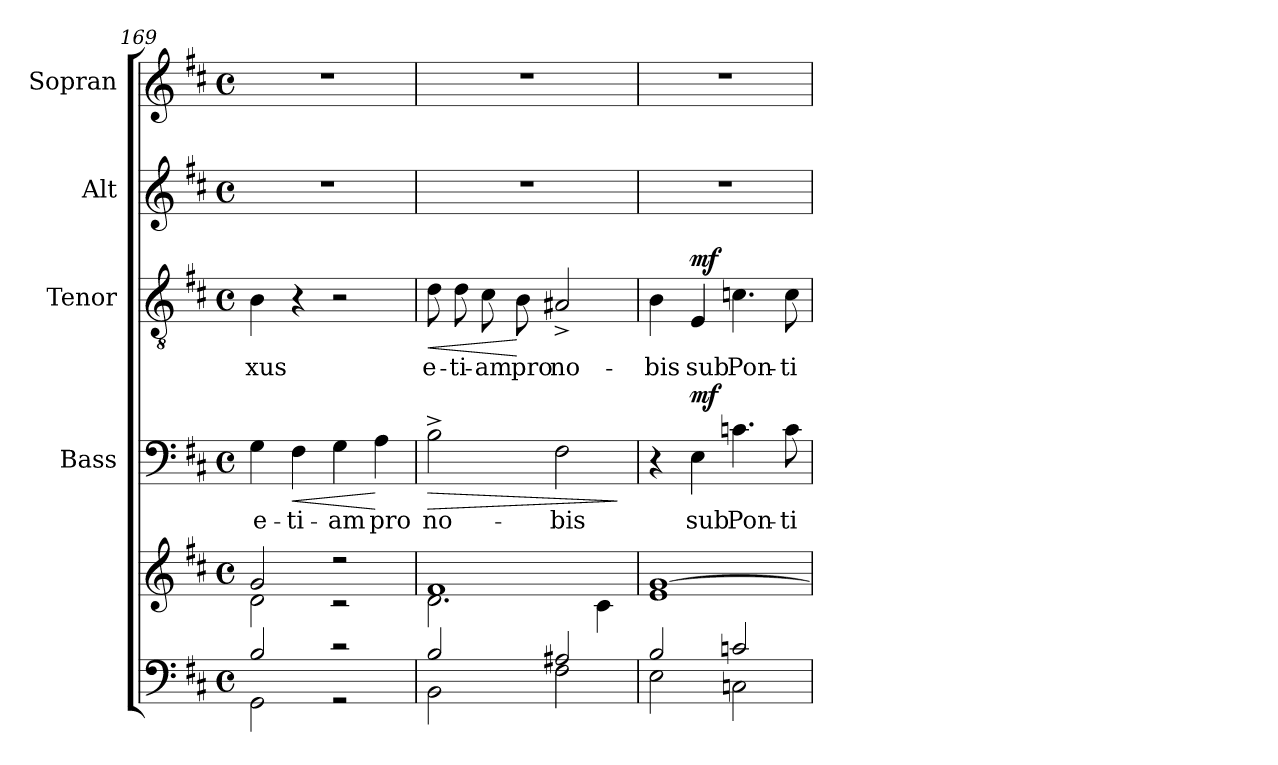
**kern	**kern	**kern	**text	**dynam	**kern	**text	**dynam	**kern	**kern
*part5	*part5	*part4	*part4	*part4	*part3	*part3	*part3	*part2	*part1
*staff6	*staff5	*staff4	*staff4	*staff4	*staff3	*staff3	*staff3	*staff2	*staff1
*	*	*I"Bass	*	*	*I"Tenor	*	*	*I"Alt	*I"Sopran
*	*	*I'B.	*	*	*I'T.	*	*	*I'A.	*I'S.
*clefF4	*clefG2	*clefF4	*	*	*clefGv2	*	*	*clefG2	*clefG2
*k[f#c#]	*k[f#c#]	*k[f#c#]	*	*	*k[f#c#]	*	*	*k[f#c#]	*k[f#c#]
*D:	*D:	*D:	*	*	*D:	*	*	*D:	*D:
*M4/4	*M4/4	*M4/4	*	*	*M4/4	*	*	*M4/4	*M4/4
*met(c)	*met(c)	*met(c)	*	*	*met(c)	*	*	*met(c)	*met(c)
=169	=169	=169	=169	=169	=169	=169	=169	=169	=169
*^	*^	*	*	*	*	*	*	*	*
!	!	!	!	!	!LO:LY:b	!	!	!LO:LY:b	!	!	!
2B/	2GG\	2g/	2d\	4G\	e-	.	4B\	-xus	.	1r	1r
!	!	!	!	!	!LO:LY:b	!LO:HP:b	!	!	!	!	!
.	.	.	.	4F#\	-ti-	<	4r	.	.	.	.
!	!	!	!	!	!LO:LY:b	!	!	!	!	!	!
2r	2r	2r	2r	4G\	-am	.	2r	.	.	.	.
!	!	!	!	!	!LO:LY:b	!	!	!	!	!	!
.	.	.	.	4A\	pro	[	.	.	.	.	.
=170	=170	=170	=170	=170	=170	=170	=170	=170	=170	=170	=170
!	!	!	!	!	!LO:LY:b	!LO:HP:b	!	!LO:LY:b	!LO:HP:b	!	!
2B/	2BB\	1f#	2.d\	2B^>\	no-	>	8d\	e-	<	1r	1r
!	!	!	!	!	!	!	!	!LO:LY:b	!	!	!
.	.	.	.	.	.	.	8d\	-ti-	.	.	.
!	!	!	!	!	!	!	!	!LO:LY:b	!	!	!
.	.	.	.	.	.	.	8c#\	-am	.	.	.
!	!	!	!	!	!	!	!	!LO:LY:b	!	!	!
.	.	.	.	.	.	.	8B\	pro	[	.	.
!	!	!	!	!	!LO:LY:b	!	!	!LO:LY:b	!	!	!
2A#X/	2F#\	.	.	2F#\	-bis	.	2A#X^>/	no-	.	.	.
.	.	.	4c#\	.	.	.	.	.	.	.	.
*v	*v	*	*	*	*	*	*	*	*	*	*
*	*v	*v	*	*	*	*	*	*	*	*
.	.	.	.	]	.	.	.	.	.
!!LO:LB:g=z
=171	=171	=171	=171	=171	=171	=171	=171	=171	=171
*^	*^	*	*	*	*	*	*	*	*
!	!	!	!	!	!	!	!	!LO:LY:b	!	!	!
2B/	2E\	[>1g	1e	4r	.	.	4B\	-bis	.	1r	1r
!	!	!	!	!	!LO:LY:b	!LO:DY:a	!	!LO:LY:b	!LO:DY:a	!	!
.	.	.	.	4E\	sub	mf	4E/	sub	mf	.	.
!	!	!	!	!	!LO:LY:b	!	!	!LO:LY:b	!	!	!
2cn/	2Cn\	.	.	4.cn\	Pon-	.	4.cn\	Pon-	.	.	.
!	!	!	!	!	!LO:LY:b	!	!	!LO:LY:b	!	!	!
.	.	.	.	8c\	-ti-	.	8c\	-ti-	.	.	.
*v	*v	*	*	*	*	*	*	*	*	*	*
*	*v	*v	*	*	*	*	*	*	*	*
=	=	=	=	=	=	=	=	=	=
*-	*-	*-	*-	*-	*-	*-	*-	*-	*-
